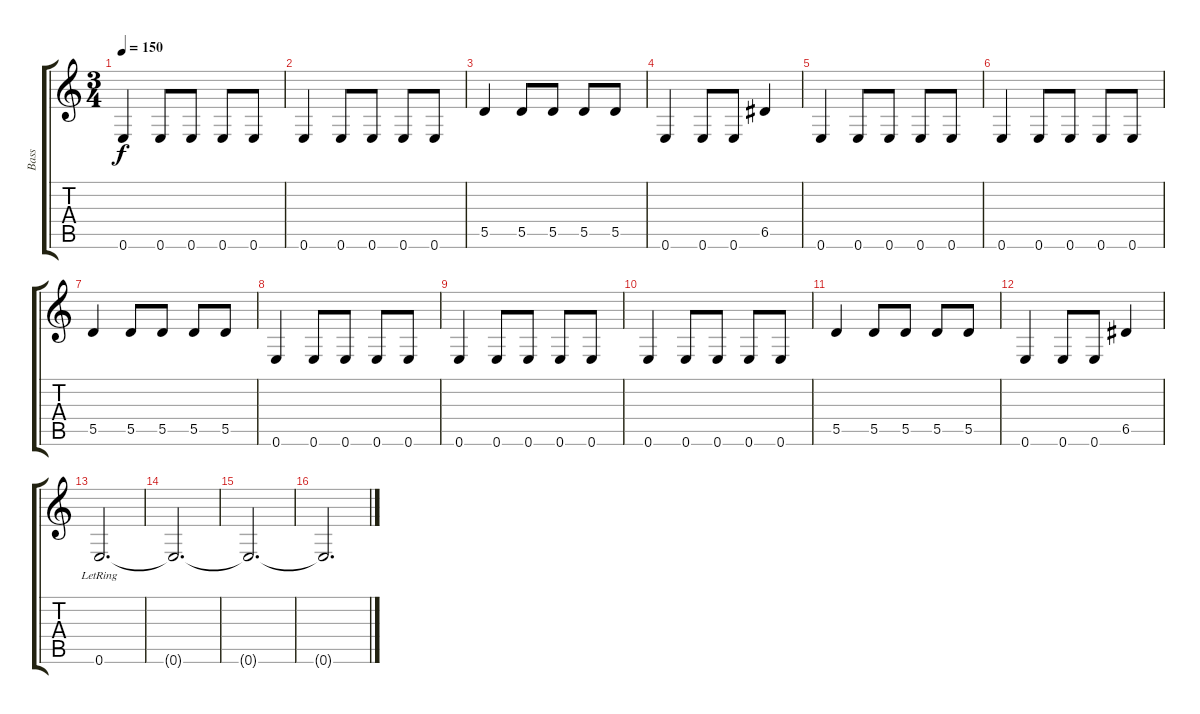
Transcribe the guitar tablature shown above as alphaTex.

\track ("Bass" "Bass") {instrument electricbassfinger}
\staff {score tabs}
\tuning (E4 B3 G3 D3 A2 E2) {hide}
\ts (3 4)
\tempo 150
\clef g2
\ks c
0.6.4{dy f} 0.6.8 0.6.8 0.6.8 0.6.8 |
0.6.4 0.6.8 0.6.8 0.6.8 0.6.8 |
5.5.4 5.5.8 5.5.8 5.5.8 5.5.8 |
0.6.4 0.6.8 0.6.8 6.5.4 |
0.6.4 0.6.8 0.6.8 0.6.8 0.6.8 |
0.6.4 0.6.8 0.6.8 0.6.8 0.6.8 |
5.5.4 5.5.8 5.5.8 5.5.8 5.5.8 |
0.6.4 0.6.8 0.6.8 0.6.8 0.6.8 |
0.6.4 0.6.8 0.6.8 0.6.8 0.6.8 |
0.6.4 0.6.8 0.6.8 0.6.8 0.6.8 |
5.5.4 5.5.8 5.5.8 5.5.8 5.5.8 |
0.6.4 0.6.8 0.6.8 6.5.4 |
0.6{lr}.2{d} |
0.6{t}.2{d} |
0.6{t}.2{d} |
0.6{t}.2{d}
